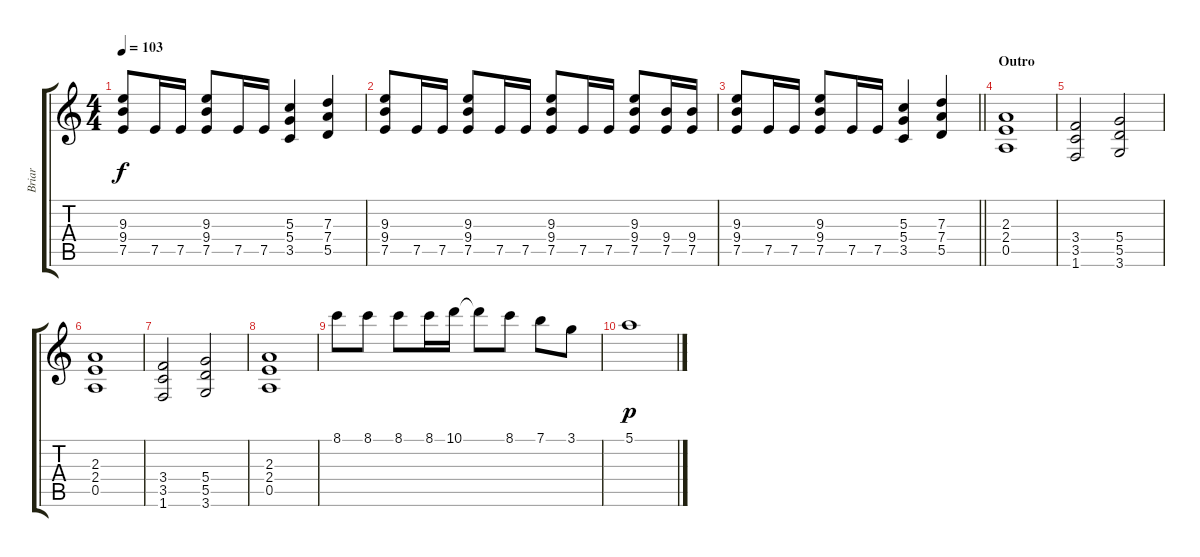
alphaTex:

\track ("Briar" "Briar") {instrument distortionguitar}
\staff {score tabs}
\tuning (E4 B3 G3 D3 A2 E2) {hide}
\ts (4 4)
\tempo 103
\clef g2
\ks c
(9.3 9.4 7.5).8{dy f} 7.5.16 7.5.16 (9.3 9.4 7.5).8 7.5.16 7.5.16 (5.3 5.4 3.5).4 (7.3 7.4 5.5).4 |
(9.3 9.4 7.5).8 7.5.16 7.5.16 (9.3 9.4 7.5).8 7.5.16 7.5.16 (9.3 9.4 7.5).8 7.5.16 7.5.16 (9.3 9.4 7.5).8 (9.4 7.5).16 (9.4 7.5).16 |
\barLineRight lightlight
(9.3 9.4 7.5).8 7.5.16 7.5.16 (9.3 9.4 7.5).8 7.5.16 7.5.16 (5.3 5.4 3.5).4 (7.3 7.4 5.5).4 |
\section ("" "Outro")
(2.3 2.4 0.5).1 |
(3.4 3.5 1.6).2 (5.4 5.5 3.6).2 |
(2.3 2.4 0.5).1 |
(3.4 3.5 1.6).2 (5.4 5.5 3.6).2 |
(2.3 2.4 0.5).1 |
8.1.8 8.1.8 8.1.8 8.1.16 10.1.16 10.1{t}.8 8.1.8 7.1.8 3.1.8 |
5.1.1{dy p}
